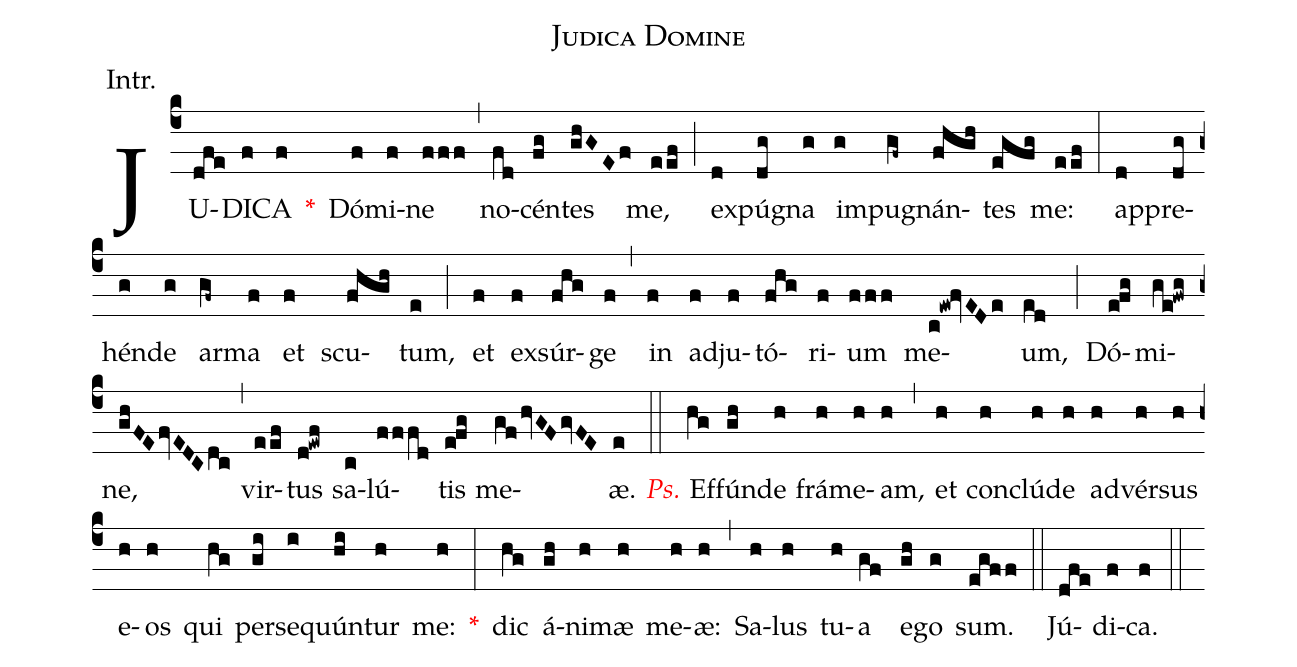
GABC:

name:Judica Domine;
annotation:Intr.;
mode:IV.;
office-part:Introit;
%%
(c4) JU(dfe)DI(f)CA(f) <v>\red{*}</v>() Dó(f)mi(f)ne(fff) (,) no(fd)cén(fg)tes(ghGEf) me,(eef) (;) ex(d)pú(dg)gna(g) im(g)pu(gf~)gnán(fhgh)tes(egfg) me:(eef) (:) ap(d)pre(dg)hén(g)de(g) ar(gf~)ma(f) et(f) scu(fhgh)tum,(e) (;) et(f) ex(f)súr(fhg)ge(f) (,) in(f) ad(f)ju(f)tó(fhg)ri(f)um(fff) me(c!ew!fvEDe)um,(ed) (;) Dó(e!fg)mi(ge!fwg)ne,(ghFEfvEDCdc) (,) vir(eef)tus(d!ewf) sa(c)lú(fffd)tis(e!fg) me(gf/hvGFgvFE)æ.(e) (::) <v>\redit{Ps.}</v> Ef(hg)fún(gh)de(h) frá(h)me(h)am,(h) (,) et(h) con(h)clú(h)de(h) ad(h)vér(h)sus(h) e(h)os(h) qui(hg) per(gi)se(i)quún(hi)tur(h) me:(h) <v>\red{*}</v>(:) dic(hg) á(gh)ni(h)mæ(h) me(h)æ:(h) (,) Sa(h)lus(h) tu(h)a(gf) e(gh)go(g) sum.(egff) (::) Jú(dfe)di(f)ca.(f) (::)
